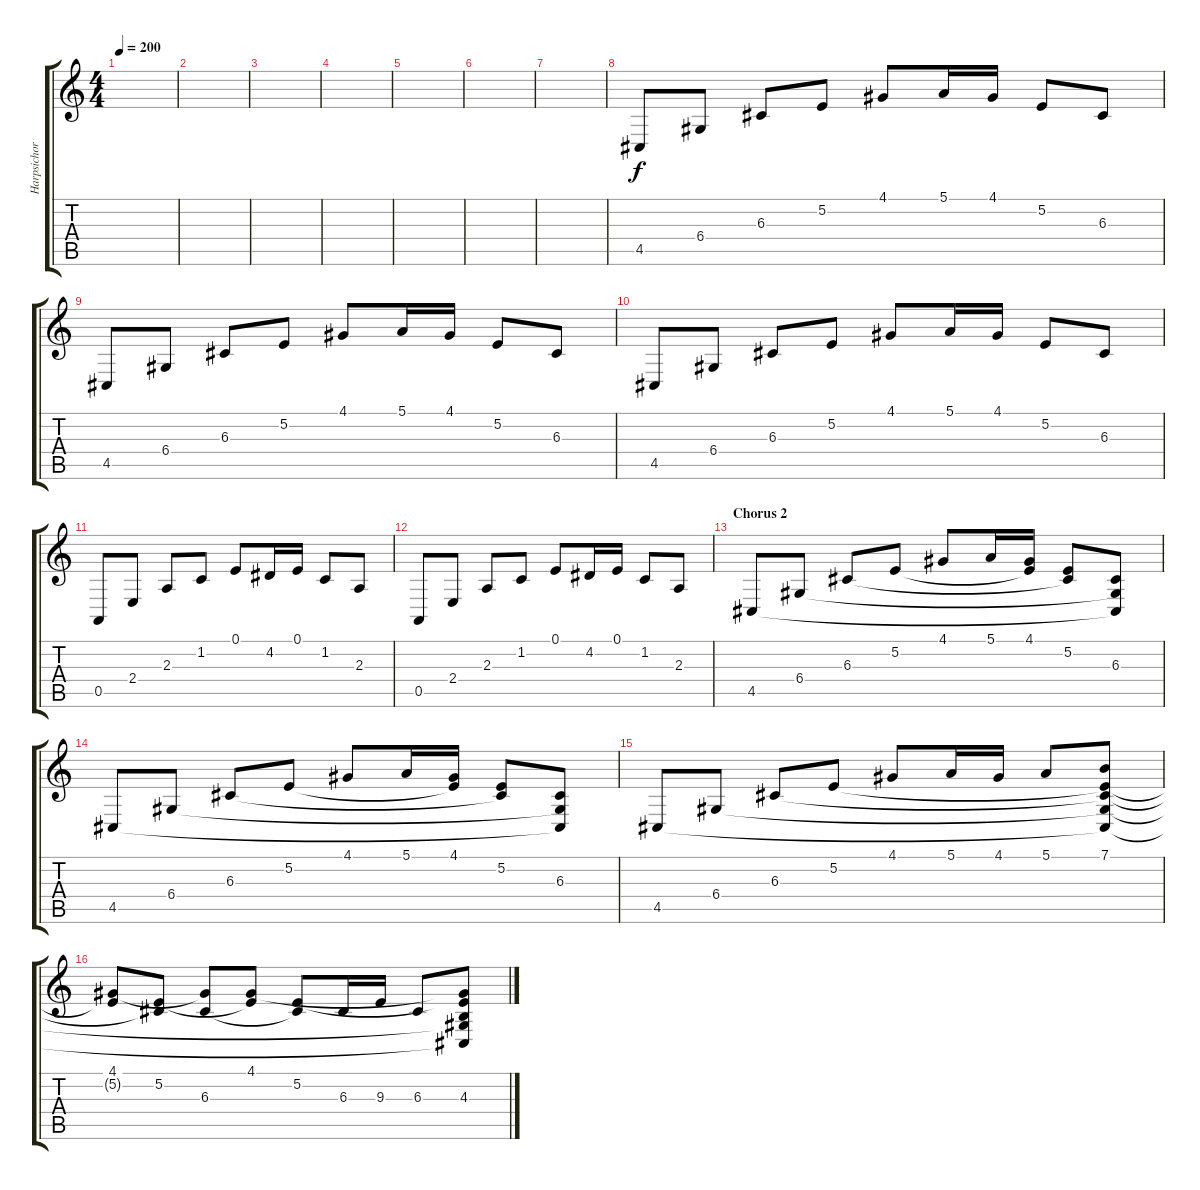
\track ("Harpsichord" "Harpsichor") {instrument harpsichord}
\staff {score tabs}
\tuning (E4 B3 G3 D3 A2 E2) {hide}
\ts (4 4)
\tempo 200
\clef g2
\ks c
|
|
|
|
|
|
|
4.5.8 6.4.8 6.3.8 5.2.8 4.1.8 5.1.16 4.1.16 5.2.8 6.3.8 |
4.5.8 6.4.8 6.3.8 5.2.8 4.1.8 5.1.16 4.1.16 5.2.8 6.3.8 |
4.5.8 6.4.8 6.3.8 5.2.8 4.1.8 5.1.16 4.1.16 5.2.8 6.3.8 |
0.5.8 2.4.8 2.3.8 1.2.8 0.1.8 4.2.16 0.1.16 1.2.8 2.3.8 |
0.5.8 2.4.8 2.3.8 1.2.8 0.1.8 4.2.16 0.1.16 1.2.8 2.3.8 |
\section ("" "Chorus 2")
4.5.8 6.4.8 6.3.8 5.2.8 4.1.8 5.1.16 (4.1 5.2{t}).16 (5.2 6.3{t}).8 (6.3 6.4{t} 4.5{t}).8 |
4.5.8 6.4.8 6.3.8 5.2.8 4.1.8 5.1.16 (4.1 5.2{t}).16 (5.2 6.3{t}).8 (6.3 6.4{t} 4.5{t}).8 |
4.5.8 6.4.8 6.3.8 5.2.8 4.1.8 5.1.16 4.1.16 5.1.8 (7.1 5.2{t} 6.3{t} 6.4{t} 4.5{t}).8 |
(4.1 5.2{t}).8 (5.2 6.3{t}).8 (4.1{t} 6.3).8 (4.1 5.2{t}).8 (5.2 6.3{t}).8 6.3.16 9.3.16 6.3.8 (4.1{t} 5.2{t} 4.3 6.4{t} 4.5{t}).8
